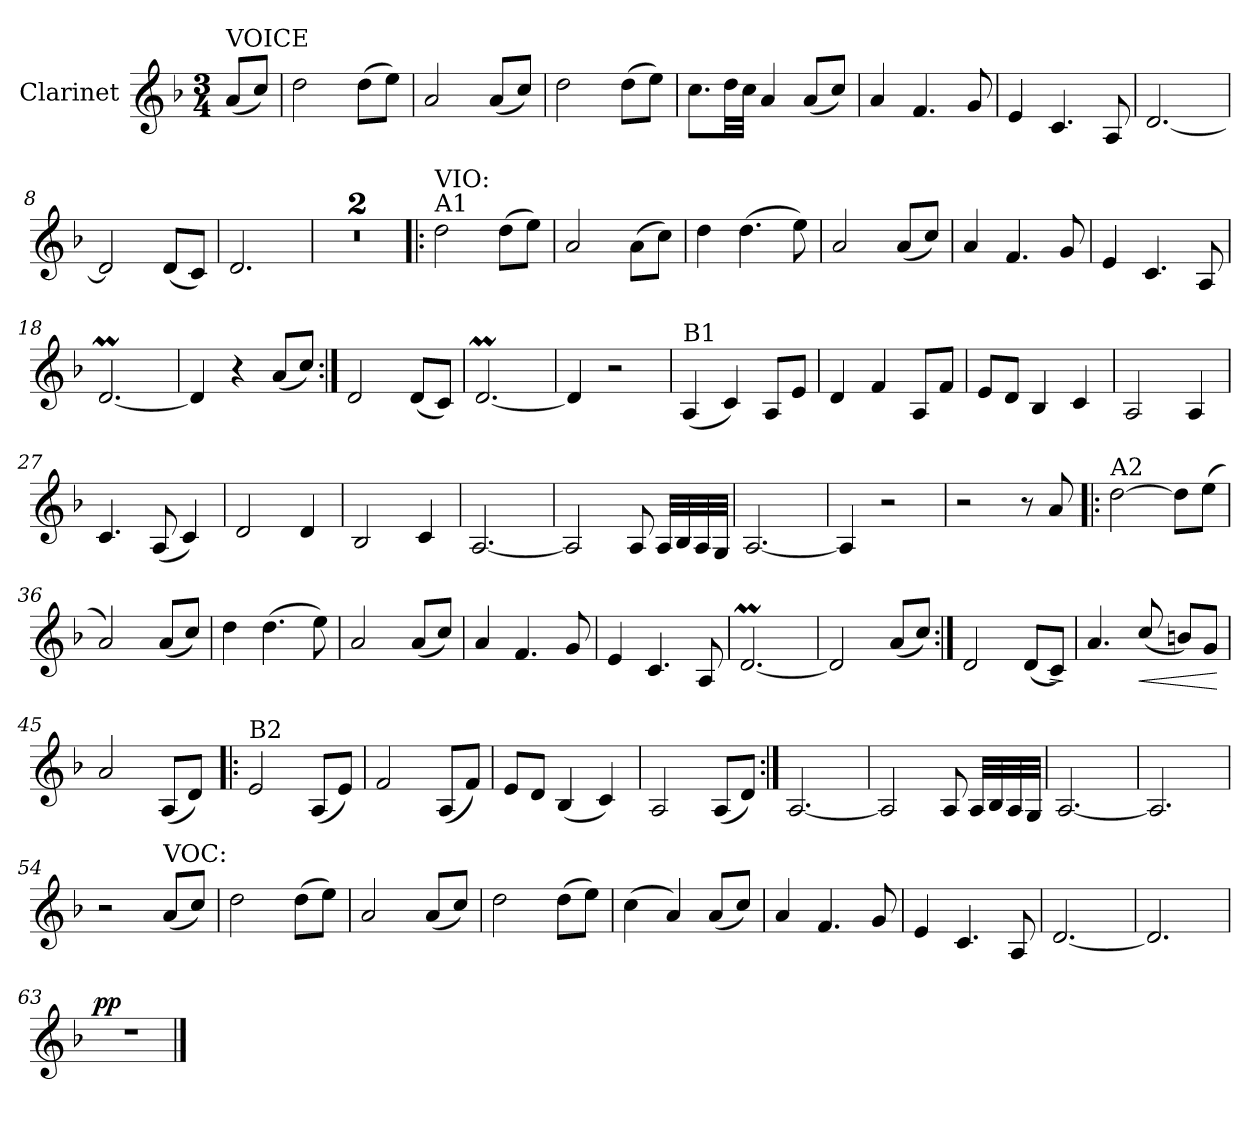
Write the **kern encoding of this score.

**kern	**dynam
*part1	*part1
*staff1	*staff1
*I"Clarinet	*
*I'Cl	*
*clefG2	*
*ITrd1c2	*
*k[b-e-a-]	*
*E-:	*
*M3/4	*
=	=
!LO:TX:a:t=VOICE	!
(8g/L	.
8b-/J)	.
=1	=1
2cc\	.
(8cc\L	.
8dd\J)	.
=2	=2
2g/	.
(8g/L	.
8b-/J)	.
=3	=3
2cc\	.
(8cc\L	.
8dd\J)	.
=4	=4
8.b-\L	.
32cc\LL	.
32b-\JJJ	.
4g/	.
(8g/L	.
8b-/J)	.
!!LO:LB:g=z
=5	=5
4g/	.
4.e-/	.
8f/	.
=6	=6
4d/	.
4.B-/	.
8G/	.
=7	=7
[2.c/	.
=8	=8
2c/]	.
(8c/L	.
8B-/J)	.
=9	=9
2.c/	.
=10	=10
2.r	.
=11	=11
2.r	.
!!LO:LB:g=z
=12!|:	=12!|:
!LO:TX:a:t=A1	!
!LO:TX:a:t=VIO&colon;	!
2cc\	.
(8cc\L	.
8dd\J)	.
=13	=13
2g/	.
(8g\L	.
8b-\J)	.
=14	=14
4cc\	.
(4.cc\	.
8dd\)	.
=15	=15
2g/	.
(8g/L	.
8b-/J)	.
!!LO:LB:g=z
=16	=16
4g/	.
4.e-/	.
8f/	.
=17	=17
4d/	.
4.B-/	.
8G/	.
=18	=18
[2.cM/	.
=19	=19
4c/]	.
4r	.
(8g/L	.
8b-/J)	.
=20:|!	=20:|!
2c/	.
(8c/L	.
8B-/J)	.
=21	=21
[2.cM/	.
=22	=22
4c/]	.
2r	.
!!LO:LB:g=z
=23	=23
!LO:TX:a:t=B1	!
(4Gi/	.
4B-i/)	.
8Gi/L	.
8di/J	.
=24	=24
4ci/	.
4e-i/	.
8Gi/L	.
8e-i/J	.
=25	=25
8di/L	.
8ci/J	.
4A-i/	.
4B-i/	.
=26	=26
2Gi/	.
4G/	.
=27	=27
4.B-/	.
(8G/	.
4B-/)	.
=28	=28
2c/	.
4c/	.
=29	=29
2A-/	.
4B-/	.
=30	=30
[2.G/	.
=31	=31
2G/]	.
8G/	.
32G/LLL	.
32A-/	.
32G/	.
32F/JJJ	.
=32	=32
[2.G/	.
=33	=33
4G/]	.
2r	.
=34	=34
2r	.
8r	.
8g/	.
!!LO:LB:g=z
=35!|:	=35!|:
!LO:TX:a:t=A2	!
[2cc\	.
8cc\L]	.
(8dd\J	.
=36	=36
2g/)	.
(8g/L	.
8b-/J)	.
=37	=37
4cc\	.
(4.cc\	.
8dd\)	.
=38	=38
2g/	.
(8g/L	.
8b-/J)	.
!!LO:LB:g=z
=39	=39
4g/	.
4.e-/	.
8f/	.
=40	=40
4d/	.
4.B-/	.
8G/	.
=41	=41
[2.cM/	.
=42	=42
2c/]	.
(8g/L	.
8b-/J)	.
=43:|!	=43:|!
2c/	.
(8c/L	.
!	!LO:HP:b
8B-/J)	>
.	]
=44	=44
4.g/	.
!	!LO:HP:b
(8b-/	<
8an/L)	.
8f/J	.
.	[
=45	=45
2g/	.
(8G/L	.
8c/J)	.
!!LO:LB:g=z
=46!|:	=46!|:
!LO:TX:a:t=B2	!
2d/	.
(8G/L	.
8d/J)	.
=47	=47
2e-/	.
(8G/L	.
8e-/J)	.
=48	=48
8d/L	.
8c/J	.
(4A-/	.
4B-/)	.
=49	=49
2G/	.
(8G/L	.
8c/J)	.
=50:|!	=50:|!
[2.G/	.
=51	=51
2G/]	.
8G/	.
32G/LLL	.
32A-/	.
32G/	.
32F/JJJ	.
=52	=52
[2.G/	.
=53	=53
2.G/]	.
!!LO:LB:g=z
=54	=54
2r	.
!LO:TX:a:t=VOC&colon;	!
(8g/L	.
8b-/J)	.
=55	=55
2cc\	.
(8cc\L	.
8dd\J)	.
=56	=56
2g/	.
(8g/L	.
8b-/J)	.
=57	=57
2cc\	.
(8cc\L	.
8dd\J)	.
!!LO:LB:g=z
=58	=58
(4b-\	.
4g/)	.
(8g/L	.
8b-/J)	.
=59	=59
4g/	.
4.e-/	.
8f/	.
=60	=60
4d/	.
4.B-/	.
8G/	.
=61	=61
[2.c/	.
=62	=62
2.c/]	.
=63	=63
!	!LO:DY:a
2.r	pp
==	==
*-	*-
